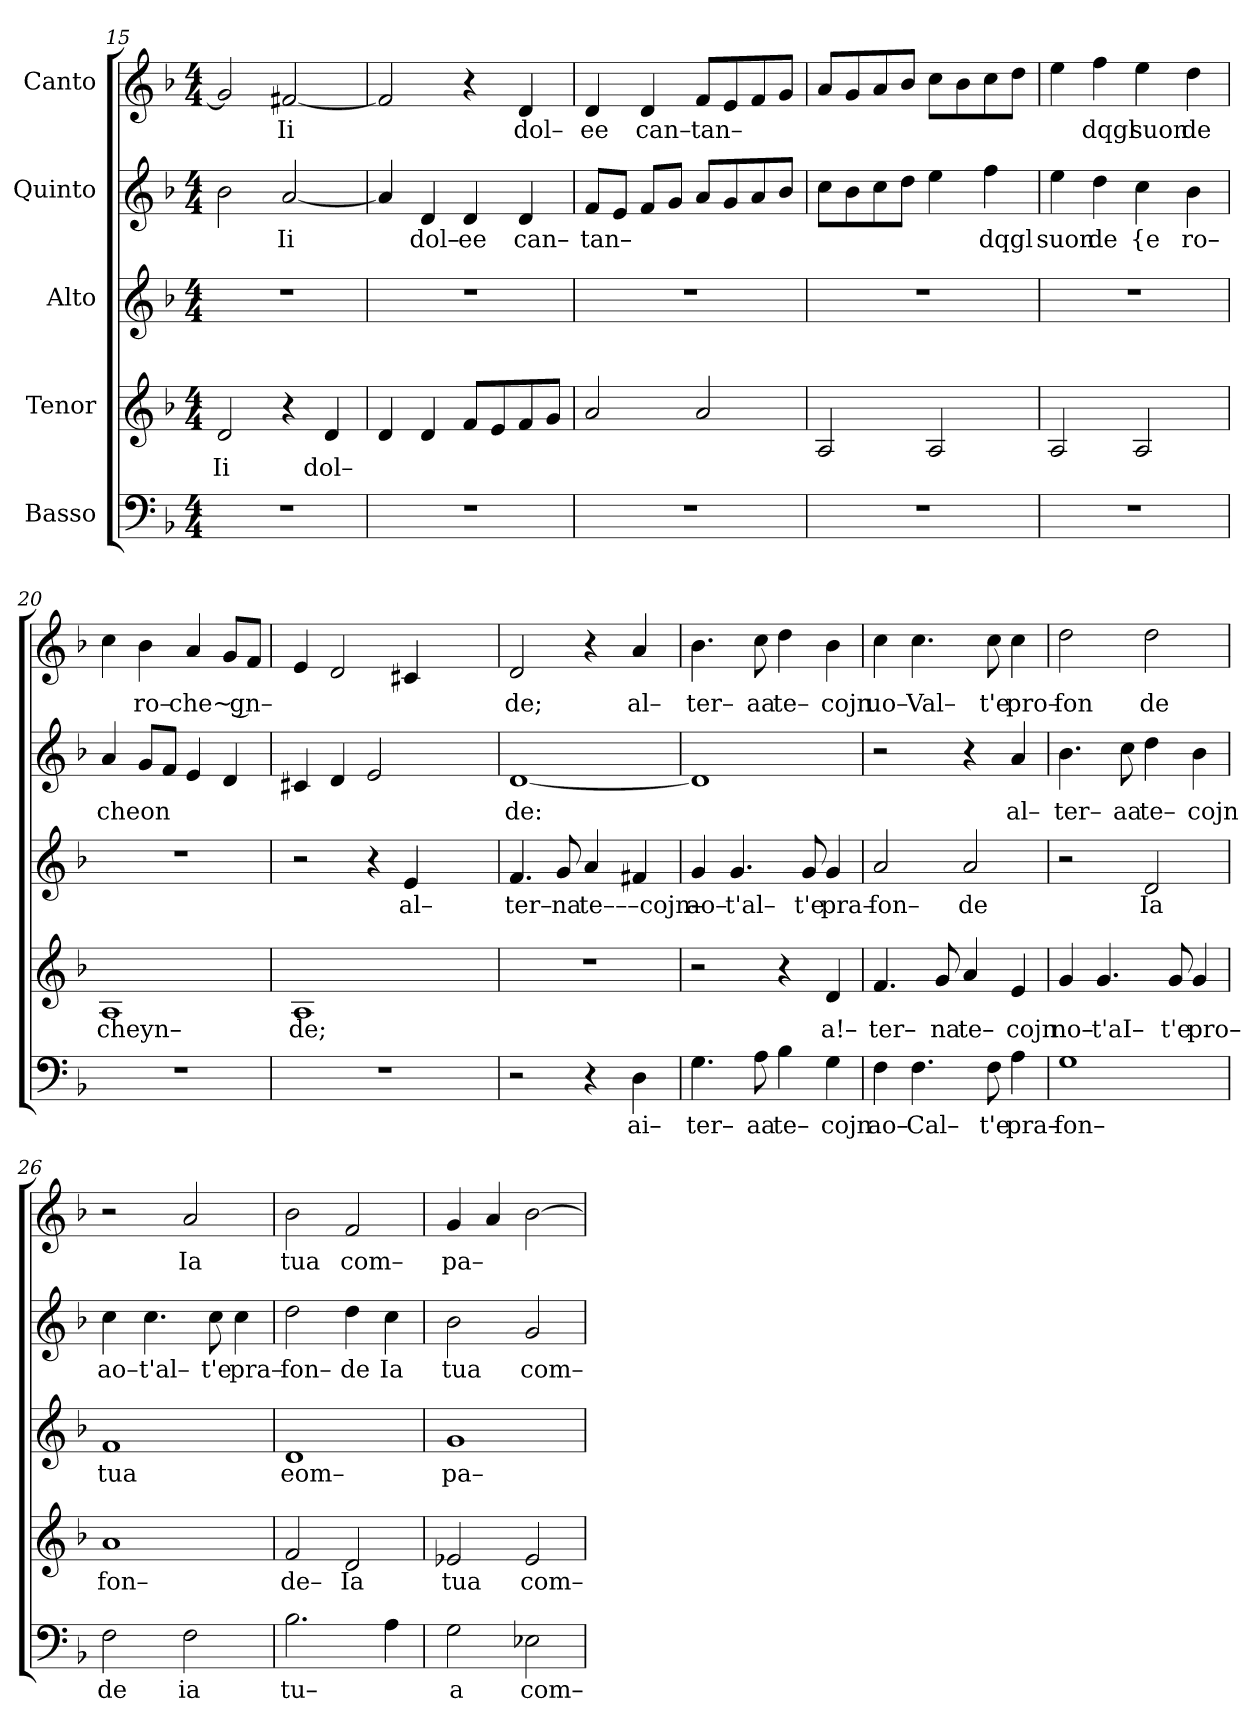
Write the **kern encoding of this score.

**kern	**text	**kern	**text	**kern	**text	**kern	**text	**kern	**text
*part5	*part5	*part4	*part4	*part3	*part3	*part2	*part2	*part1	*part1
*staff5	*staff5	*staff4	*staff4	*staff3	*staff3	*staff2	*staff2	*staff1	*staff1
*I"Basso	*	*I"Tenor	*	*I"Alto	*	*I"Quinto	*	*I"Canto	*
*clefF4	*	*clefG2	*	*clefG2	*	*clefG2	*	*clefG2	*
*k[b-]	*	*k[b-]	*	*k[b-]	*	*k[b-]	*	*k[b-]	*
*F:	*	*F:	*	*F:	*	*F:	*	*F:	*
*M4/4	*	*M4/4	*	*M4/4	*	*M4/4	*	*M4/4	*
=15	=15	=15	=15	=15	=15	=15	=15	=15	=15
!	!	!	!LO:LY:b	!	!	!	!	!	!
1r	.	2d/	Ii	1r	.	2b-\	.	2g/]	.
!	!	!	!	!	!	!	!LO:LY:b	!	!LO:LY:b
.	.	4r	.	.	.	[2a/	Ii	[2f#X/	Ii
!	!	!	!LO:LY:b	!	!	!	!	!	!
.	.	4d/	dol–	.	.	.	.	.	.
=16	=16	=16	=16	=16	=16	=16	=16	=16	=16
1r	.	4d/	.	1r	.	4a/]	.	2f#/]	.
!	!	!	!	!	!	!	!LO:LY:b	!	!
.	.	4d/	.	.	.	4d/	dol–	.	.
!	!	!	!	!	!	!	!LO:LY:b	!	!
.	.	8f/L	.	.	.	4d/	ee	4r	.
.	.	8e/	.	.	.	.	.	.	.
!	!	!	!	!	!	!	!LO:LY:b	!	!LO:LY:b
.	.	8f/	.	.	.	4d/	can–	4d/	dol–
.	.	8g/J	.	.	.	.	.	.	.
=17	=17	=17	=17	=17	=17	=17	=17	=17	=17
!	!	!	!	!	!	!	!LO:LY:b	!	!LO:LY:b
1r	.	2a/	.	1r	.	8f/L	tan–	4d/	ee
.	.	.	.	.	.	8e/J	.	.	.
!	!	!	!	!	!	!	!	!	!LO:LY:b
.	.	.	.	.	.	8f/L	.	4d/	can–
.	.	.	.	.	.	8g/J	.	.	.
!	!	!	!	!	!	!	!	!	!LO:LY:b
.	.	2a/	.	.	.	8a/L	.	8f/L	tan–
.	.	.	.	.	.	8g/	.	8e/	.
.	.	.	.	.	.	8a/	.	8f/	.
.	.	.	.	.	.	8b-/J	.	8g/J	.
=18	=18	=18	=18	=18	=18	=18	=18	=18	=18
1r	.	2A/	.	1r	.	8cc\L	.	8a/L	.
.	.	.	.	.	.	8b-\	.	8g/	.
.	.	.	.	.	.	8cc\	.	8a/	.
.	.	.	.	.	.	8dd\J	.	8b-/J	.
.	.	2A/	.	.	.	4ee\	.	8cc\L	.
.	.	.	.	.	.	.	.	8b-\	.
!	!	!	!	!	!	!	!LO:LY:b	!	!
.	.	.	.	.	.	4ff\	dqgl	8cc\	.
.	.	.	.	.	.	.	.	8dd\J	.
=19	=19	=19	=19	=19	=19	=19	=19	=19	=19
!	!	!	!	!	!	!	!LO:LY:b	!	!
1r	.	2A/	.	1r	.	4ee\	suon	4ee\	.
!	!	!	!	!	!	!	!LO:LY:b	!	!LO:LY:b
.	.	.	.	.	.	4dd\	de	4ff\	dqgl
!	!	!	!	!	!	!	!LO:LY:b	!	!LO:LY:b
.	.	2A/	.	.	.	4cc\	{e	4ee\	suon
!	!	!	!	!	!	!	!LO:LY:b	!	!LO:LY:b
.	.	.	.	.	.	4b-\	ro–	4dd\	de
=20	=20	=20	=20	=20	=20	=20	=20	=20	=20
!	!	!	!LO:LY:b	!	!	!	!LO:LY:b	!	!
1r	.	1A	cheyn–	1r	.	4a/	cheon	4cc\	.
!	!	!	!	!	!	!	!	!	!LO:LY:b
.	.	.	.	.	.	8g/L	.	4b-\	ro–
.	.	.	.	.	.	8f/J	.	.	.
!	!	!	!	!	!	!	!	!	!LO:LY:b
.	.	.	.	.	.	4e/	.	4a/	che~ gn–
.	.	.	.	.	.	4d/	.	8g/L	.
.	.	.	.	.	.	.	.	8f/J	.
=21	=21	=21	=21	=21	=21	=21	=21	=21	=21
!	!	!	!LO:LY:b	!	!	!	!	!	!
1r	.	1A	de;	2r	.	4c#X/	.	4e/	.
.	.	.	.	.	.	4d/	.	2d/	.
.	.	.	.	4r	.	2e/	.	.	.
!	!	!	!	!	!LO:LY:b	!	!	!	!
.	.	.	.	4e/	al–	.	.	4c#X/	.
=22	=22	=22	=22	=22	=22	=22	=22	=22	=22
!	!	!	!	!	!LO:LY:b	!	!LO:LY:b	!	!LO:LY:b
2r	.	1r	.	4.f/	ter–	[1d	de:	2d/	de;
!	!	!	!	!	!LO:LY:b	!	!	!	!
.	.	.	.	8g/	na	.	.	.	.
!	!	!	!	!	!LO:LY:b	!	!	!	!
4r	.	.	.	4a/	te–––cojn–	.	.	4r	.
!	!LO:LY:b	!	!	!	!	!	!	!	!LO:LY:b
4D\	ai–	.	.	4f#X/	.	.	.	4a/	al–
=23	=23	=23	=23	=23	=23	=23	=23	=23	=23
!	!LO:LY:b	!	!	!	!LO:LY:b	!	!	!	!LO:LY:b
4.G\	ter–	2r	.	4g/	ao–	1d]	.	4.b-\	ter–
!	!	!	!	!	!LO:LY:b	!	!	!	!
.	.	.	.	4.g/	t'al–	.	.	.	.
!	!LO:LY:b	!	!	!	!	!	!	!	!LO:LY:b
8A\	aa	.	.	.	.	.	.	8cc\	aa
!	!LO:LY:b	!	!	!	!	!	!	!	!LO:LY:b
4B-\	te–	4r	.	.	.	.	.	4dd\	te–
!	!	!	!	!	!LO:LY:b	!	!	!	!
.	.	.	.	8g/	t'e	.	.	.	.
!	!LO:LY:b	!	!LO:LY:b	!	!LO:LY:b	!	!	!	!LO:LY:b
4G\	cojn	4d/	a!–	4g/	pra–	.	.	4b-\	cojn
=24	=24	=24	=24	=24	=24	=24	=24	=24	=24
!	!LO:LY:b	!	!LO:LY:b	!	!LO:LY:b	!	!	!	!LO:LY:b
4F\	ao–	4.f/	ter–	2a/	fon–	2r	.	4cc\	uo–
!	!LO:LY:b	!	!	!	!	!	!	!	!LO:LY:b
4.F\	Cal–	.	.	.	.	.	.	4.cc\	Val–
!	!	!	!LO:LY:b	!	!	!	!	!	!
.	.	8g/	na	.	.	.	.	.	.
!	!	!	!LO:LY:b	!	!LO:LY:b	!	!	!	!
.	.	4a/	te–	2a/	de	4r	.	.	.
!	!LO:LY:b	!	!	!	!	!	!	!	!LO:LY:b
8F\	t'e	.	.	.	.	.	.	8cc\	t'e
!	!LO:LY:b	!	!LO:LY:b	!	!	!	!LO:LY:b	!	!LO:LY:b
4A\	pra–	4e/	cojn	.	.	4a/	al–	4cc\	pro–
=25	=25	=25	=25	=25	=25	=25	=25	=25	=25
!	!LO:LY:b	!	!LO:LY:b	!	!	!	!LO:LY:b	!	!LO:LY:b
1G	fon–	4g/	no–	2r	.	4.b-\	ter–	2dd\	fon
!	!	!	!LO:LY:b	!	!	!	!	!	!
.	.	4.g/	t'aI–	.	.	.	.	.	.
!	!	!	!	!	!	!	!LO:LY:b	!	!
.	.	.	.	.	.	8cc\	aa	.	.
!	!	!	!	!	!LO:LY:b	!	!LO:LY:b	!	!LO:LY:b
.	.	.	.	2d/	Ia	4dd\	te–	2dd\	de
!	!	!	!LO:LY:b	!	!	!	!	!	!
.	.	8g/	t'e	.	.	.	.	.	.
!	!	!	!LO:LY:b	!	!	!	!LO:LY:b	!	!
.	.	4g/	pro–	.	.	4b-\	cojn	.	.
=26	=26	=26	=26	=26	=26	=26	=26	=26	=26
!	!LO:LY:b	!	!LO:LY:b	!	!LO:LY:b	!	!LO:LY:b	!	!
2F\	de	1a	fon–	1f	tua	4cc\	ao–	2r	.
!	!	!	!	!	!	!	!LO:LY:b	!	!
.	.	.	.	.	.	4.cc\	t'al–	.	.
!	!LO:LY:b	!	!	!	!	!	!	!	!LO:LY:b
2F\	ia	.	.	.	.	.	.	2a/	Ia
!	!	!	!	!	!	!	!LO:LY:b	!	!
.	.	.	.	.	.	8cc\	t'e	.	.
!	!	!	!	!	!	!	!LO:LY:b	!	!
.	.	.	.	.	.	4cc\	pra–	.	.
=27	=27	=27	=27	=27	=27	=27	=27	=27	=27
!	!LO:LY:b	!	!LO:LY:b	!	!LO:LY:b	!	!LO:LY:b	!	!LO:LY:b
2.B-\	tu–	2f/	de–	1d	eom–	2dd\	fon–	2b-\	tua
!	!	!	!LO:LY:b	!	!	!	!LO:LY:b	!	!LO:LY:b
.	.	2d/	Ia	.	.	4dd\	de	2f/	com–
!	!	!	!	!	!	!	!LO:LY:b	!	!
4A\	.	.	.	.	.	4cc\	Ia	.	.
=28	=28	=28	=28	=28	=28	=28	=28	=28	=28
!	!LO:LY:b	!	!LO:LY:b	!	!LO:LY:b	!	!LO:LY:b	!	!LO:LY:b
2G\	a	2e-X/	tua	1g	pa–	2b-\	tua	4g/	pa–
.	.	.	.	.	.	.	.	4a/	.
!	!LO:LY:b	!	!LO:LY:b	!	!	!	!LO:LY:b	!	!
2E-X\	com–	2e-/	com–	.	.	2g/	com–	[2b-\	.
=	=	=	=	=	=	=	=	=	=
*-	*-	*-	*-	*-	*-	*-	*-	*-	*-
